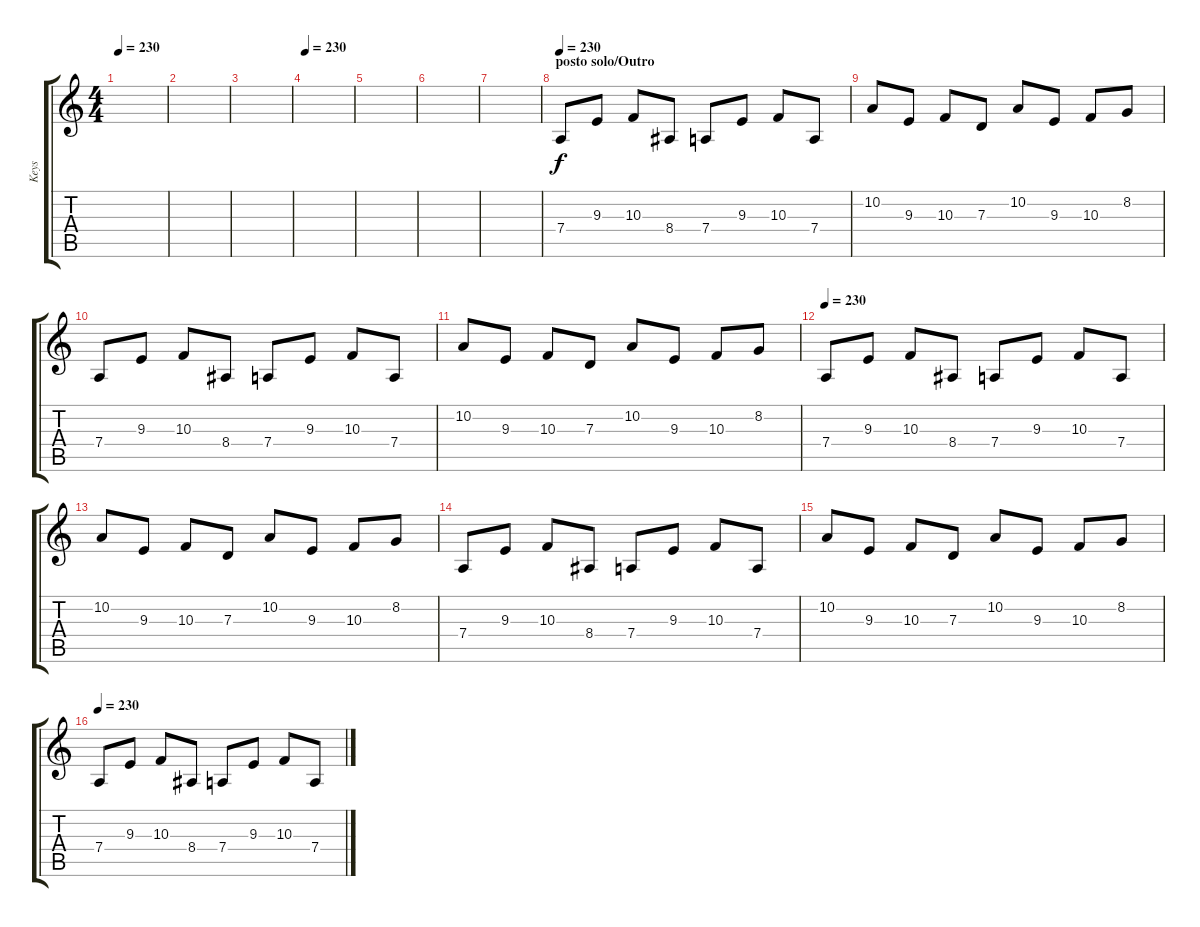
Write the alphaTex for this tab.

\track ("Keys" "Keys") {instrument synthstrings1}
\staff {score tabs}
\tuning (E4 B3 G3 D3 A2 E2) {hide}
\ts (4 4)
\tempo 230
\clef g2
\ks c
|
|
|
\tempo 230
|
|
|
|
\section ("" "posto solo/Outro")
\tempo 230
7.4.8{volume 16 instrument lead1square} 9.3.8 10.3.8 8.4.8 7.4.8 9.3.8 10.3.8 7.4.8 |
10.2.8 9.3.8 10.3.8 7.3.8 10.2.8 9.3.8 10.3.8 8.2.8 |
7.4.8 9.3.8 10.3.8 8.4.8 7.4.8 9.3.8 10.3.8 7.4.8 |
10.2.8 9.3.8 10.3.8 7.3.8 10.2.8 9.3.8 10.3.8 8.2.8 |
\tempo 230
7.4.8{volume 16 instrument lead1square} 9.3.8 10.3.8 8.4.8 7.4.8 9.3.8 10.3.8 7.4.8 |
10.2.8 9.3.8 10.3.8 7.3.8 10.2.8 9.3.8 10.3.8 8.2.8 |
7.4.8 9.3.8 10.3.8 8.4.8 7.4.8 9.3.8 10.3.8 7.4.8 |
10.2.8 9.3.8 10.3.8 7.3.8 10.2.8 9.3.8 10.3.8 8.2.8 |
\tempo 230
7.4.8{volume 16 instrument lead1square} 9.3.8 10.3.8 8.4.8 7.4.8 9.3.8 10.3.8 7.4.8
